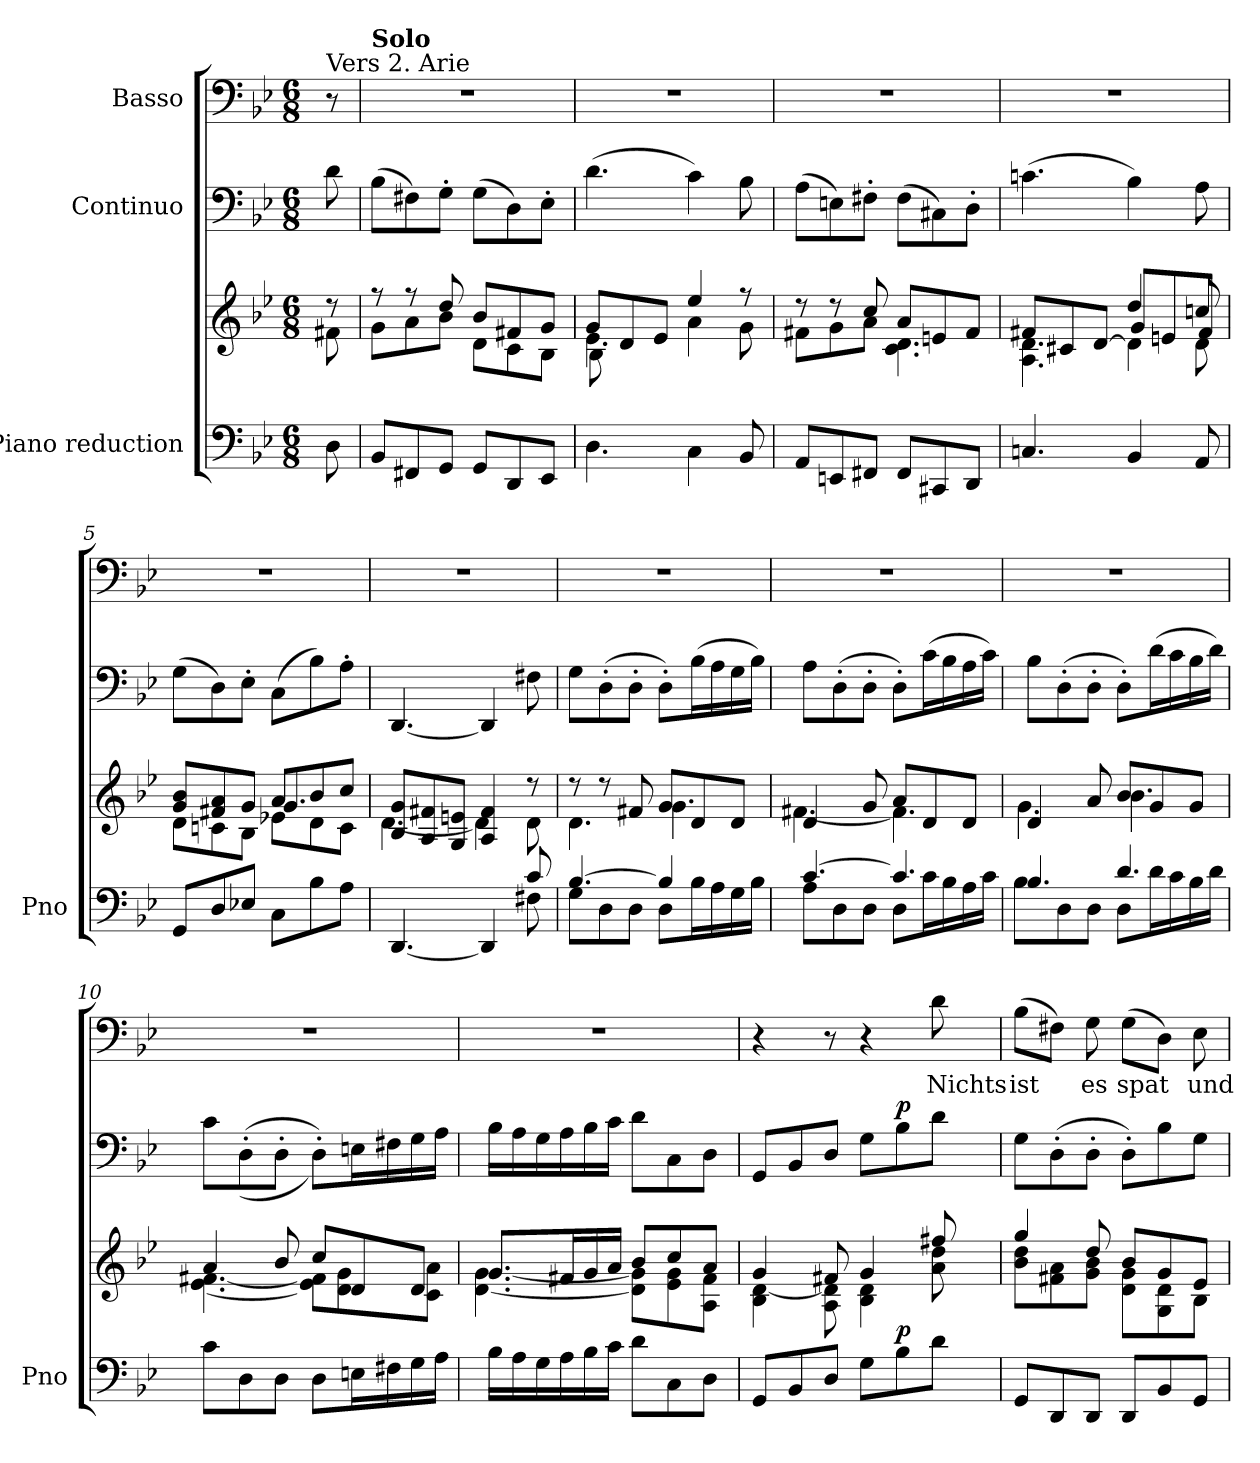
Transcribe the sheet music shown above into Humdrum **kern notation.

**kern	**kern	**dynam	**kern	**dynam	**kern	**text
*part3	*part3	*part3	*part2	*part2	*part1	*part1
*staff4	*staff3	*staff3/4	*staff2	*staff2	*staff1	*staff1
*I"Piano reduction	*	*	*I"Continuo	*	*I"Basso	*
*I'Pno	*	*	*	*	*	*
*clefF4	*clefG2	*	*clefF4	*	*clefF4	*
*k[b-e-]	*k[b-e-]	*	*k[b-e-]	*	*k[b-e-]	*
*M6/8	*M6/8	*	*M6/8	*	*M6/8	*
=	=	=	=	=	=	=
*	*^	*	*	*	*	*
!	!	!	!	!	!	!LO:TX:a:t=Vers 2. Arie	!
8D\	8r	8f#X\	.	8d\	.	8r	.
=1	=1	=1	=1	=1	=1	=1	=1
!	!	!	!	!	!	!LO:TX:a:B:t=Solo	!
8BB-/L	8r	8g\L	.	(>8B-\L	.	2.r	.
8FF#X/	8r	8a\	.	8F#X\)	.	.	.
8GG/J	8dd/	8b-\J	.	8G'\J	.	.	.
8GG/L	8b-/L	8d\L	.	(>8G\L	.	.	.
8DD/	8f#X/	8c\	.	8D\)	.	.	.
8EE-/J	8g/J	8B-\J	.	8E-'\J	.	.	.
=2	=2	=2	=2	=2	=2	=2	=2
*^	*	*^	*	*	*	*	*
8ryy	4.D\	8g/L	4.e-\	8B-\L	.	(>4.d\	.	2.r	.
8A/	.	8d/	.	2ryy	.	.	.	.	.
8G/J	.	8e-/J	.	.	.	.	.	.	.
4ryy	4C\	4ee-/	4a\	.	.	4c\)	.	.	.
8BB-/	8rFyy	8r	8g\	8ryy	.	8B-\	.	.	.
*v	*v	*	*	*	*	*	*	*	*
*	*	*v	*v	*	*	*	*	*
=3	=3	=3	=3	=3	=3	=3	=3
8AA/L	8r	8f#X\L	.	(>8A\L	.	2.r	.
8EEn/	8r	8g\	.	8En\)	.	.	.
8FF#X/J	8cc/	8a\J	.	8F#X'\J	.	.	.
8FF#/L	8a/L	4.c\ 4.d\	.	(>8F#\L	.	.	.
8CC#X/	8en/	.	.	8C#X\)	.	.	.
8DD/J	8f#/J	.	.	8D'\J	.	.	.
=4	=4	=4	=4	=4	=4	=4	=4
*	*	*^	*	*	*	*	*
4.Cn/	8f#X/L	4.A\ 4.d\	4.ryy	.	(>4.cn\	.	2.r	.
.	8c#X/	.	.	.	.	.	.	.
.	[8d/J	.	.	.	.	.	.	.
4BB-/	4dd/	4d\]	8g/L	.	4B-\)	.	.	.
.	.	.	8en/	.	.	.	.	.
8AA/	8ccn/	8d\	8f#/J	.	8A\	.	.	.
=5	=5	=5	=5	=5	=5	=5	=5	=5
8GG/L	8g/ 8b-/L	8d\L	4.ryy	.	(>8G\L	.	2.r	.
8D/	8f#X/ 8a/	8cn\	.	.	8D\)	.	.	.
8E-X/J	8g/J	8B-\J	.	.	8E-'\J	.	.	.
8C\L	8a/L	8e-X\L	4.g/	.	(>8C\L	.	.	.
8B-\	8b-/	8d\	.	.	8B-\)	.	.	.
8A\J	8cc/J	8c\J	.	.	8A'\J	.	.	.
*	*	*v	*v	*	*	*	*	*
=6	=6	=6	=6	=6	=6	=6	=6
*^	*	*	*	*	*	*	*
[4.DD/	4.ryy	8B-/ 8g/L	[4.d\	.	[4.DD/	.	2.r	.
.	.	8A/ 8f#X/	.	.	.	.	.	.
.	.	8G/ 8en/J	.	.	.	.	.	.
4DD/]	4ryy	4A/ 4f#/	4d\]	.	4DD/]	.	.	.
8c/	8F#X\	8r	8d\	.	8F#X\	.	.	.
!!LO:LB:g=z
=7	=7	=7	=7	=7	=7	=7	=7	=7
[4.B-/	8G\L	8r	4.d\	.	8G\L	.	2.r	.
.	8D\	8r	.	.	(>8D'\	.	.	.
.	8D\J	8f#X/	.	.	8D'\J	.	.	.
4B-/]	8D\L	8g/L	4.g\	.	8D'\L)	.	.	.
.	16B-\L	8d/	.	.	(>16B-\L	.	.	.
.	16A\	.	.	.	16A\	.	.	.
8ryy	16G\	8d/J	.	.	16G\	.	.	.
.	16B-\JJ	.	.	.	16B-\JJ)	.	.	.
=8	=8	=8	=8	=8	=8	=8	=8	=8
[4.c/	8A\L	4d/	[4.f#X\	.	8A\L	.	2.r	.
.	8D\	.	.	.	(>8D'\	.	.	.
.	8D\J	8g/	.	.	8D'\J	.	.	.
4.c/]	8D\L	8a/L	4.f#\]	.	8D'\L)	.	.	.
.	16c\L	8d/	.	.	(>16c\L	.	.	.
.	16B-\	.	.	.	16B-\	.	.	.
.	16A\	8d/J	.	.	16A\	.	.	.
.	16c\JJ	.	.	.	16c\JJ)	.	.	.
=9	=9	=9	=9	=9	=9	=9	=9	=9
4.B-/	8B-\L	4d/	4.g\	.	8B-\L	.	2.r	.
.	8D\	.	.	.	(>8D'\	.	.	.
.	8D\J	8a/	.	.	8D'\J	.	.	.
4.d/	8D\L	8b-/L	4.b-\	.	8D'\L)	.	.	.
.	16d\L	8g/	.	.	(>16d\L	.	.	.
.	16c\	.	.	.	16c\	.	.	.
.	16B-\	8g/J	.	.	16B-\	.	.	.
.	16d\JJ	.	.	.	16d\JJ)	.	.	.
*v	*v	*	*	*	*	*	*	*
=10	=10	=10	=10	=10	=10	=10	=10
8c\L	4a/	[4.e-\ [4.f#X\	.	8c\L	.	2.r	.
8D\	.	.	.	(>(>8D'\	.	.	.
8D\J	8b-/	.	.	8D'\J	.	.	.
8D\L	8cc/L	8e-\] 8f#\]L	.	8D'\L))	.	.	.
16En\L	8d/	8d\ 8g\	.	16En\L	.	.	.
16F#X\	.	.	.	16F#X\	.	.	.
16G\	8d/J	8c\ 8a\J	.	16G\	.	.	.
16A\JJ	.	.	.	16A\JJ	.	.	.
=11	=11	=11	=11	=11	=11	=11	=11
16B-\LL	8.g/L	[4.d\ [4.g\	.	16B-\LL	.	2.r	.
16A\	.	.	.	16A\	.	.	.
16G\	.	.	.	16G\	.	.	.
16A\	16f#X/L	.	.	16A\	.	.	.
16B-\	16g/	.	.	16B-\	.	.	.
16c\JJ	16a/JJ	.	.	16c\JJ	.	.	.
8d\L	8b-/L	8d\] 8g\]L	.	8d\L	.	.	.
8C\	8cc/	8e-\ 8g\	.	8C\	.	.	.
8D\J	8a/J	8A\ 8f#\J	.	8D\J	.	.	.
=12	=12	=12	=12	=12	=12	=12	=12
8GG/L	4g/	4B-\ [4d\	.	8GG/L	.	4r	.
8BB-/	.	.	.	8BB-/	.	.	.
8D/J	8f#X/	8A\ 8d\]	.	8D/J	.	8r	.
8G\L	4g/	4B-\ 4d\	.	8G\L	.	4r	.
!	!	!	!LO:DY:a=2	!	!LO:DY:a	!	!
8B-\	.	.	p	8B-\	p	.	.
!	!	!	!	!	!	!	!LO:LY:b
8d\J	8ff#X/	8a\ 8dd\	.	8d\J	.	8d\	Nichts
!!LO:LB:g=z
=13	=13	=13	=13	=13	=13	=13	=13
!	!	!	!	!	!	!	!LO:LY:b
8GG/L	4gg/	8b-\ 8dd\L	.	8G\L	.	(>8B-\L	ist
8DD/	.	8f#X\ 8a\	.	(>8D'\	.	8F#X\J)	.
!	!	!	!	!	!	!	!LO:LY:b
8DD/J	8dd/	8g\ 8b-\J	.	8D'\J	.	8G\	es
!	!	!	!	!	!	!	!LO:LY:b
8DD/L	8b-/L	8d\ 8g\L	.	8D'\L)	.	(>8G\L	spat
8BB-/	8g/	8G\ 8d\	.	8B-\	.	8D\J)	.
!	!	!	!	!	!	!	!LO:LY:b
8GG/J	8e-/J	8B-\J	.	8G\J	.	8E-\	und
*	*v	*v	*	*	*	*	*
=	=	=	=	=	=	=
*-	*-	*-	*-	*-	*-	*-
